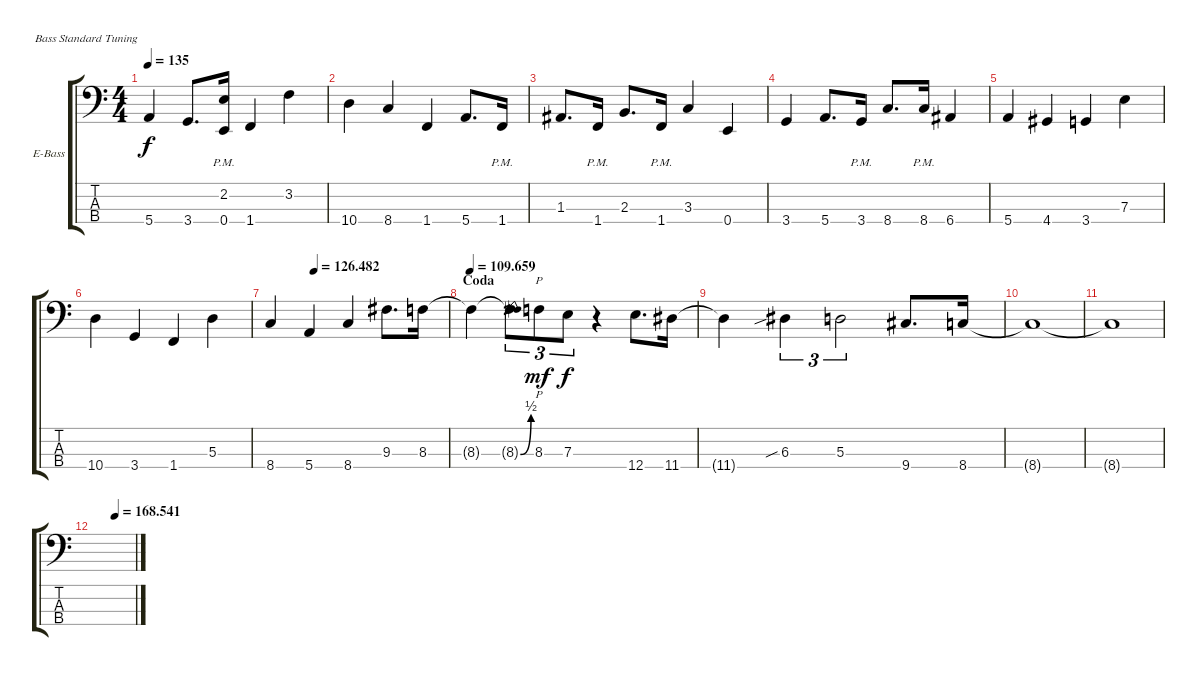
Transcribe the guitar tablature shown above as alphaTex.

\bracketExtendMode groupsimilarinstruments
\firstSystemTrackNameOrientation horizontal
\otherSystemsTrackNameOrientation horizontal
\track ("Bass" "E-Bass") {instrument electricbassfinger}
\staff {score tabs}
\tuning (G2 D2 A1 E1)
\ts (4 4)
\tempo 135
\clef f4
\ks c
5.4{t}.4{dy f} 3.4.8{d} (0.4{pm} 2.2{pm}).16 1.4.4 3.2.4 |
10.4.4 8.4.4 1.4.4 5.4.8{d} 1.4{pm}.16 |
1.3.8{d} 1.4{pm}.16 2.3.8{d} 1.4{pm}.16 3.3.4 0.4.4 |
3.4.4 5.4.8{d} 3.4{pm}.16 8.4.8{d} 8.4{pm}.16 6.4.4 |
5.4.4 4.4.4 3.4.4 7.3.4 |
10.4.4 3.4.4 1.4.4 5.3.4 |
\tempo (126.482 0.25)
8.4.4 5.4.4 8.4.4 9.3.8{d} 8.3.16 |
\section ("" "Coda")
\tempo
109.659 8.3{t}.4 8.3{be (bend 30.599999999999998 0 59.4 2) t}.8{tu (3 2)} 8.3.8{p tu (3 2) dy mf} 7.3.8{tu (3 2) dy f} r.4 12.4.8{d} 11.4.16 |
11.4{t}.4 6.3{sib}.4{tu (3 2)} 5.3.2{tu (3 2)} 9.4.8{d} 8.4.16 |
8.4{t}.1 |
8.4{t}.1 |
\tempo (168.541 0.53125)
